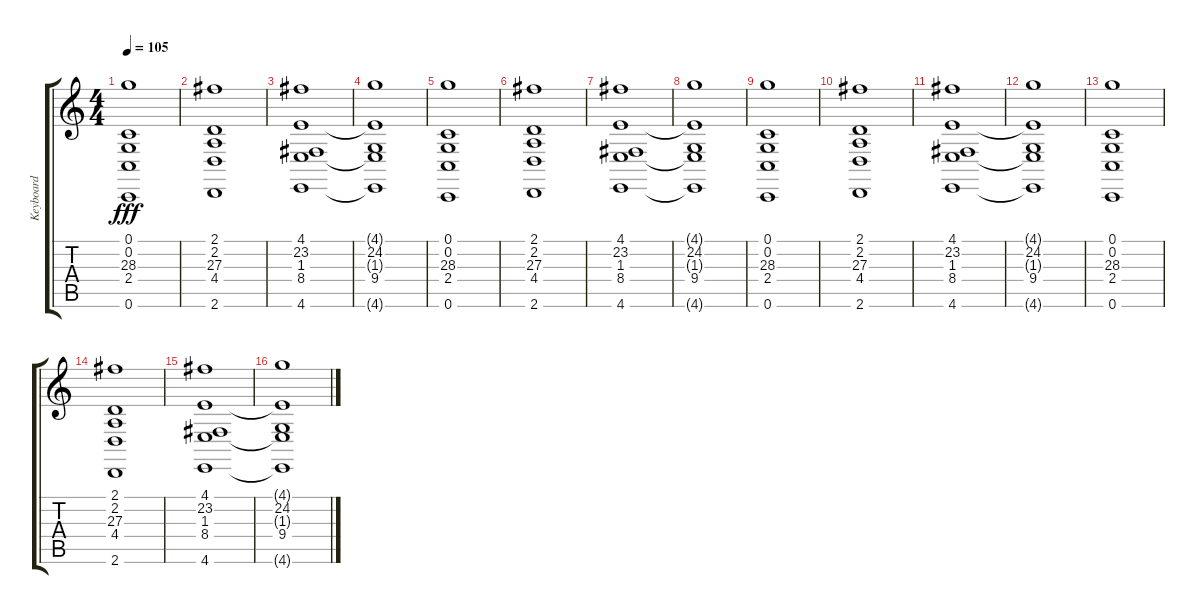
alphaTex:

\track ("Keyboard" "Keyboard") {instrument pad2warm}
\staff {score tabs}
\tuning (C4 G3 Eb3 Bb2 F2 C2) {hide}
\ts (4 4)
\tempo 105
\clef g2
\ks c
(0.1 0.2 28.3 2.4 0.6).1{dy fff volume 16} |
(2.1 2.2 27.3 4.4 2.6).1 |
(4.1 23.2 1.3 8.4 4.6).1 |
(4.1{t} 24.2 1.3{t} 9.4 4.6{t}).1 |
(0.1 0.2 28.3 2.4 0.6).1{volume 16} |
(2.1 2.2 27.3 4.4 2.6).1 |
(4.1 23.2 1.3 8.4 4.6).1 |
(4.1{t} 24.2 1.3{t} 9.4 4.6{t}).1 |
(0.1 0.2 28.3 2.4 0.6).1{volume 16} |
(2.1 2.2 27.3 4.4 2.6).1 |
(4.1 23.2 1.3 8.4 4.6).1 |
(4.1{t} 24.2 1.3{t} 9.4 4.6{t}).1 |
(0.1 0.2 28.3 2.4 0.6).1{volume 16} |
(2.1 2.2 27.3 4.4 2.6).1 |
(4.1 23.2 1.3 8.4 4.6).1 |
(4.1{t} 24.2 1.3{t} 9.4 4.6{t}).1
